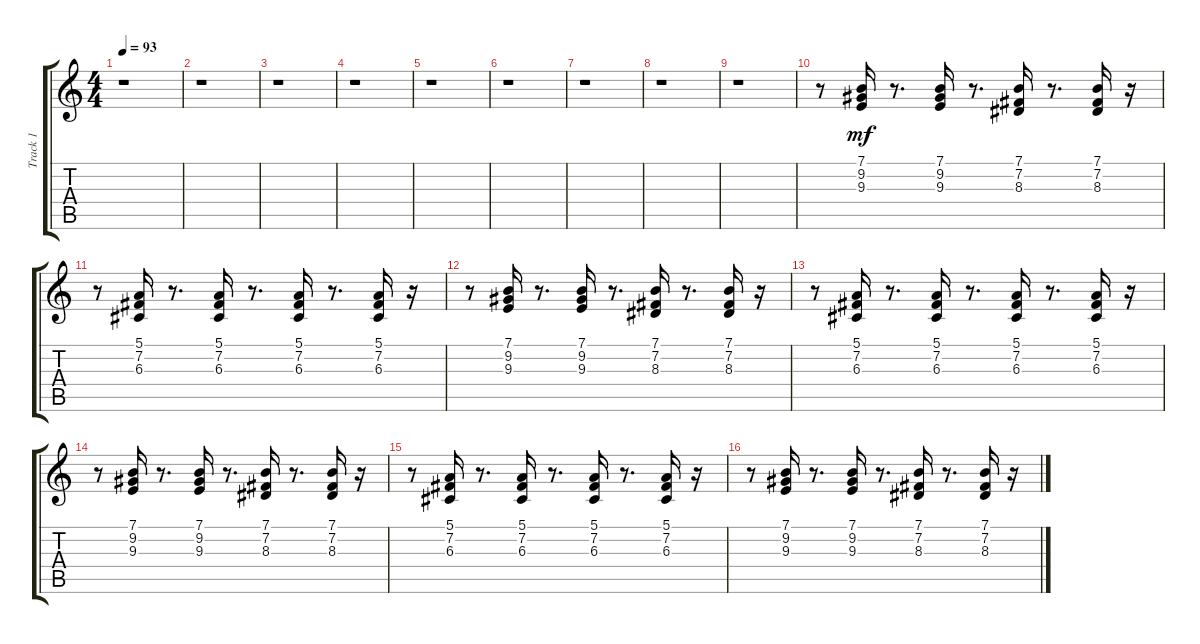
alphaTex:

\track ("Track 1" "Track 1") {instrument synthbrass1}
\staff {score tabs}
\tuning (E4 B3 G3 D3 A2 E2) {hide}
\ts (4 4)
\tempo 93
\clef g2
\ks c
r.1{dy mf} |
r.1 |
r.1 |
r.1 |
r.1 |
r.1 |
r.1 |
r.1 |
r.1 |
r.8 (7.1 9.2 9.3).16 r.8{d} (7.1 9.2 9.3).16 r.8{d} (7.1 7.2 8.3).16 r.8{d} (7.1 7.2 8.3).16 r.16 |
r.8 (5.1 7.2 6.3).16 r.8{d} (5.1 7.2 6.3).16 r.8{d} (5.1 7.2 6.3).16 r.8{d} (5.1 7.2 6.3).16 r.16 |
r.8 (7.1 9.2 9.3).16 r.8{d} (7.1 9.2 9.3).16 r.8{d} (7.1 7.2 8.3).16 r.8{d} (7.1 7.2 8.3).16 r.16 |
r.8 (5.1 7.2 6.3).16 r.8{d} (5.1 7.2 6.3).16 r.8{d} (5.1 7.2 6.3).16 r.8{d} (5.1 7.2 6.3).16 r.16 |
r.8 (7.1 9.2 9.3).16 r.8{d} (7.1 9.2 9.3).16 r.8{d} (7.1 7.2 8.3).16 r.8{d} (7.1 7.2 8.3).16 r.16 |
r.8 (5.1 7.2 6.3).16 r.8{d} (5.1 7.2 6.3).16 r.8{d} (5.1 7.2 6.3).16 r.8{d} (5.1 7.2 6.3).16 r.16 |
r.8 (7.1 9.2 9.3).16 r.8{d} (7.1 9.2 9.3).16 r.8{d} (7.1 7.2 8.3).16 r.8{d} (7.1 7.2 8.3).16 r.16
